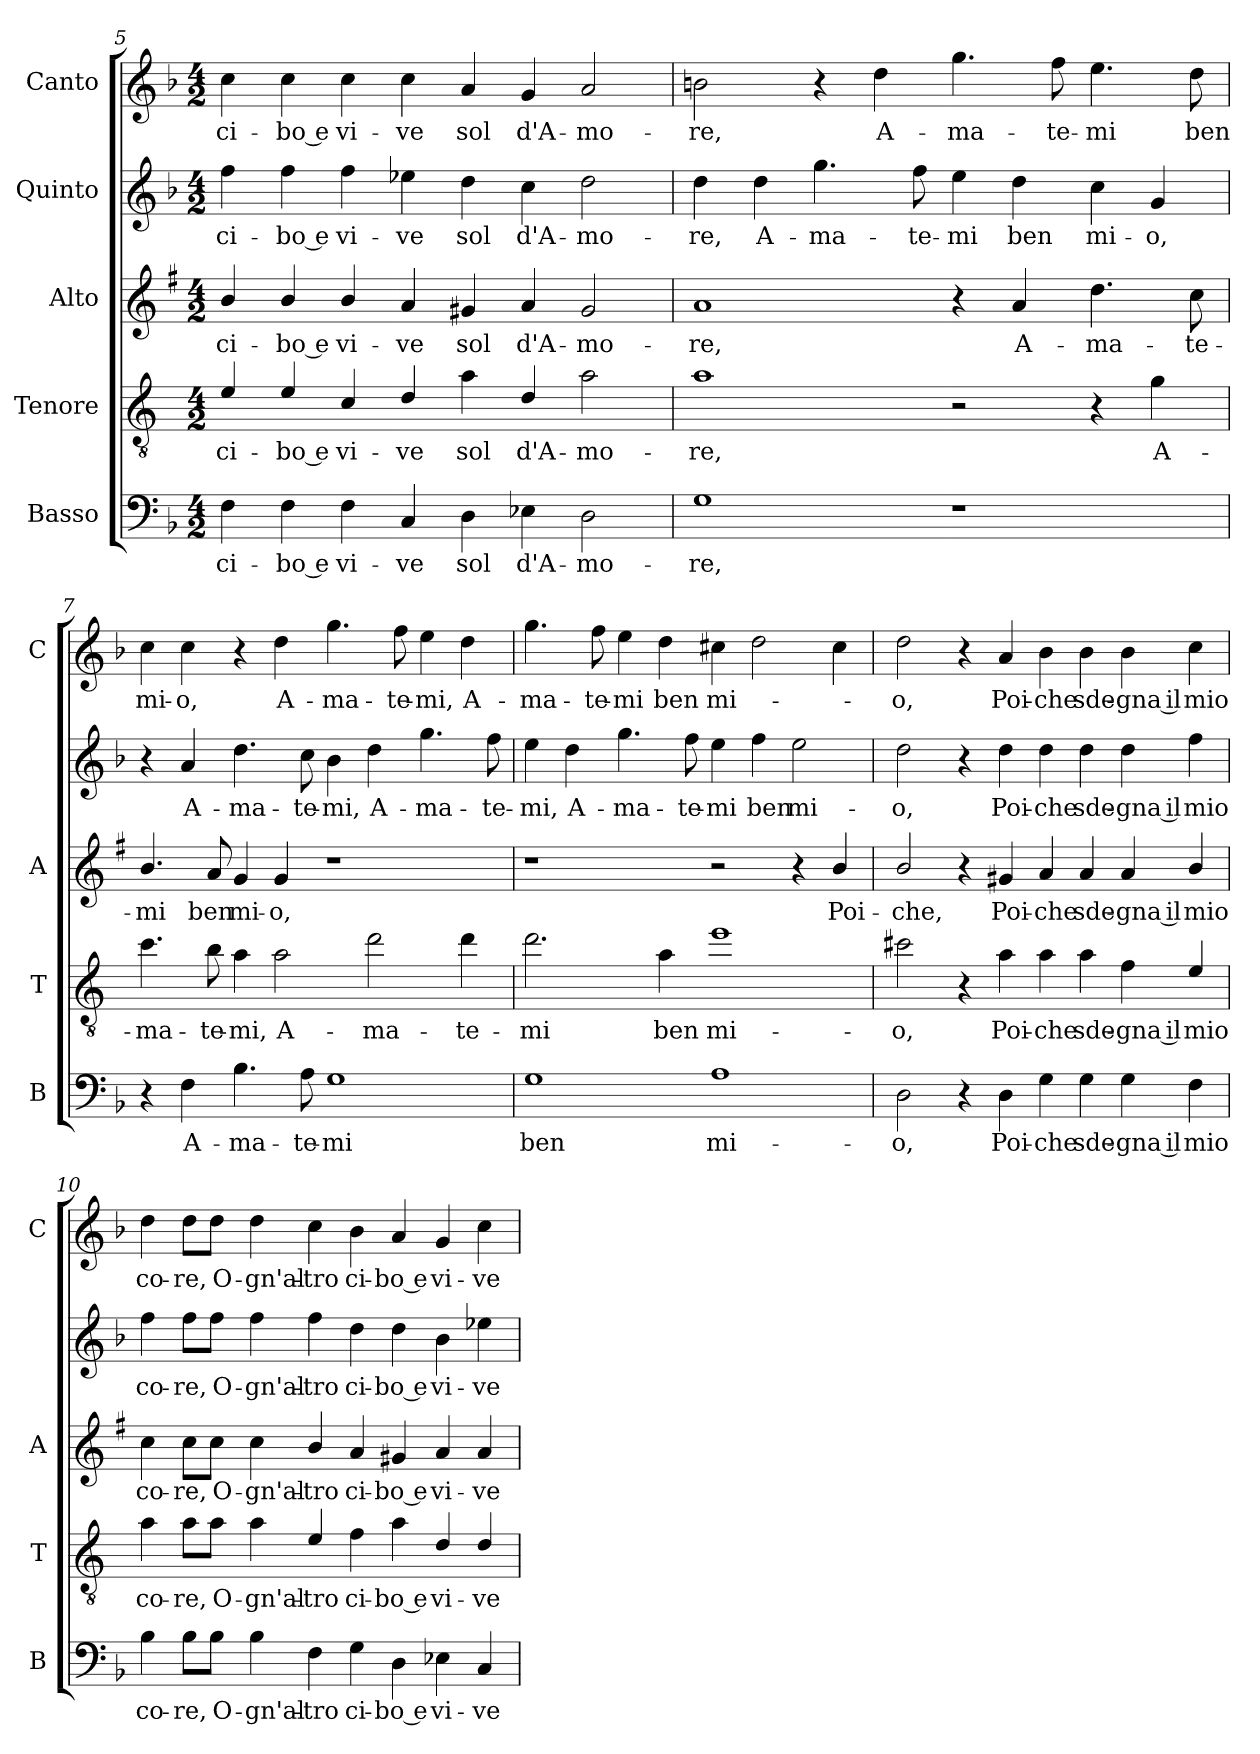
**kern	**text	**kern	**text	**kern	**text	**kern	**text	**kern	**text
*part5	*part5	*part4	*part4	*part3	*part3	*part2	*part2	*part1	*part1
*staff5	*staff5	*staff4	*staff4	*staff3	*staff3	*staff2	*staff2	*staff1	*staff1
*I"Basso	*	*I"Tenore	*	*I"Alto	*	*I"Quinto	*	*I"Canto	*
*I'B	*	*I'T	*	*I'A	*	*	*	*I'C	*
*clefF4	*	*clefGv2	*	*clefG2	*	*clefG2	*	*clefG2	*
*	*	*ITrd4c7	*	*ITrd1c2	*	*	*	*	*
*k[b-]	*	*k[b-]	*	*k[b-]	*	*k[b-]	*	*k[b-]	*
*F:	*	*F:	*	*F:	*	*F:	*	*F:	*
*M4/2	*	*M4/2	*	*M4/2	*	*M4/2	*	*M4/2	*
=5	=5	=5	=5	=5	=5	=5	=5	=5	=5
!	!LO:LY:b	!	!LO:LY:b	!	!LO:LY:b	!	!LO:LY:b	!	!LO:LY:b
4F\	ci-	4A/	ci-	4a/	ci-	4ff\	ci-	4cc\	ci-
!	!LO:LY:b	!	!LO:LY:b	!	!LO:LY:b	!	!LO:LY:b	!	!LO:LY:b
4F\	-bo e	4A/	-bo e	4a/	-bo e	4ff\	-bo e	4cc\	-bo e
!	!LO:LY:b	!	!LO:LY:b	!	!LO:LY:b	!	!LO:LY:b	!	!LO:LY:b
4F\	vi-	4F/	vi-	4a/	vi-	4ff\	vi-	4cc\	vi-
!	!LO:LY:b	!	!LO:LY:b	!	!LO:LY:b	!	!LO:LY:b	!	!LO:LY:b
4C/	-ve	4G/	-ve	4g/	-ve	4ee-X\	-ve	4cc\	-ve
!	!LO:LY:b	!	!LO:LY:b	!	!LO:LY:b	!	!LO:LY:b	!	!LO:LY:b
4D\	sol	4d\	sol	4f#X/	sol	4dd\	sol	4a/	sol
!	!LO:LY:b	!	!LO:LY:b	!	!LO:LY:b	!	!LO:LY:b	!	!LO:LY:b
4E-X\	d'A-	4G/	d'A-	4g/	d'A-	4cc\	d'A-	4g/	d'A-
!	!LO:LY:b	!	!LO:LY:b	!	!LO:LY:b	!	!LO:LY:b	!	!LO:LY:b
2D\	-mo-	2d\	-mo-	2f#/	-mo-	2dd\	-mo-	2a/	-mo-
=6	=6	=6	=6	=6	=6	=6	=6	=6	=6
!	!LO:LY:b	!	!LO:LY:b	!	!LO:LY:b	!	!LO:LY:b	!	!LO:LY:b
1G	-re,	1d	-re,	1g	-re,	4dd\	-re,	2bn\	-re,
!	!	!	!	!	!	!	!LO:LY:b	!	!
.	.	.	.	.	.	4dd\	A-	.	.
!	!	!	!	!	!	!	!LO:LY:b	!	!
.	.	.	.	.	.	4.gg\	-ma-	4r	.
!	!	!	!	!	!	!	!	!	!LO:LY:b
.	.	.	.	.	.	.	.	4dd\	A-
!	!	!	!	!	!	!	!LO:LY:b	!	!
.	.	.	.	.	.	8ff\	-te-	.	.
!	!	!	!	!	!	!	!LO:LY:b	!	!LO:LY:b
1r	.	2r	.	4r	.	4ee\	-mi	4.gg\	-ma-
!	!	!	!	!	!LO:LY:b	!	!LO:LY:b	!	!
.	.	.	.	4g/	A-	4dd\	ben	.	.
!	!	!	!	!	!	!	!	!	!LO:LY:b
.	.	.	.	.	.	.	.	8ff\	-te-
!	!	!	!	!	!LO:LY:b	!	!LO:LY:b	!	!LO:LY:b
.	.	4r	.	4.cc\	-ma-	4cc\	mi-	4.ee\	-mi
!	!	!	!LO:LY:b	!	!	!	!LO:LY:b	!	!
.	.	4c\	A-	.	.	4g/	-o,	.	.
!	!	!	!	!	!LO:LY:b	!	!	!	!LO:LY:b
.	.	.	.	8b-\	-te-	.	.	8dd\	ben
!!LO:LB:g=z
=7	=7	=7	=7	=7	=7	=7	=7	=7	=7
!	!	!	!LO:LY:b	!	!LO:LY:b	!	!	!	!LO:LY:b
4r	.	4.f\	-ma-	4.a/	-mi	4r	.	4cc\	mi-
!	!LO:LY:b	!	!	!	!	!	!LO:LY:b	!	!LO:LY:b
4F\	A-	.	.	.	.	4a/	A-	4cc\	-o,
!	!	!	!LO:LY:b	!	!LO:LY:b	!	!	!	!
.	.	8e\	-te-	8g/	ben	.	.	.	.
!	!LO:LY:b	!	!LO:LY:b	!	!LO:LY:b	!	!LO:LY:b	!	!
4.B-\	-ma-	4d\	-mi,	4f/	mi-	4.dd\	-ma-	4r	.
!	!	!	!LO:LY:b	!	!LO:LY:b	!	!	!	!LO:LY:b
.	.	2d\	A-	4f/	-o,	.	.	4dd\	A-
!	!LO:LY:b	!	!	!	!	!	!LO:LY:b	!	!
8A\	-te-	.	.	.	.	8cc\	-te-	.	.
!	!LO:LY:b	!	!	!	!	!	!LO:LY:b	!	!LO:LY:b
1G	-mi	.	.	1r	.	4b-\	-mi,	4.gg\	-ma-
!	!	!	!LO:LY:b	!	!	!	!LO:LY:b	!	!
.	.	2g\	-ma-	.	.	4dd\	A-	.	.
!	!	!	!	!	!	!	!	!	!LO:LY:b
.	.	.	.	.	.	.	.	8ff\	-te-
!	!	!	!	!	!	!	!LO:LY:b	!	!LO:LY:b
.	.	.	.	.	.	4.gg\	-ma-	4ee\	-mi,
!	!	!	!LO:LY:b	!	!	!	!	!	!LO:LY:b
.	.	4g\	-te-	.	.	.	.	4dd\	A-
!	!	!	!	!	!	!	!LO:LY:b	!	!
.	.	.	.	.	.	8ff\	-te-	.	.
=8	=8	=8	=8	=8	=8	=8	=8	=8	=8
!	!LO:LY:b	!	!LO:LY:b	!	!	!	!LO:LY:b	!	!LO:LY:b
1G	ben	2.g\	-mi	1r	.	4ee\	-mi,	4.gg\	-ma-
!	!	!	!	!	!	!	!LO:LY:b	!	!
.	.	.	.	.	.	4dd\	A-	.	.
!	!	!	!	!	!	!	!	!	!LO:LY:b
.	.	.	.	.	.	.	.	8ff\	-te-
!	!	!	!	!	!	!	!LO:LY:b	!	!LO:LY:b
.	.	.	.	.	.	4.gg\	-ma-	4ee\	-mi
!	!	!	!LO:LY:b	!	!	!	!	!	!LO:LY:b
.	.	4d\	ben	.	.	.	.	4dd\	ben
!	!	!	!	!	!	!	!LO:LY:b	!	!
.	.	.	.	.	.	8ff\	-te-	.	.
!	!LO:LY:b	!	!LO:LY:b	!	!	!	!LO:LY:b	!	!LO:LY:b
1A	mi-	1a	mi-	2r	.	4ee\	-mi	4cc#X\	mi-
!	!	!	!	!	!	!	!LO:LY:b	!	!
.	.	.	.	.	.	4ff\	ben	2dd\	.
!	!	!	!	!	!	!	!LO:LY:b	!	!
.	.	.	.	4r	.	2ee\	mi-	.	.
!	!	!	!	!	!LO:LY:b	!	!	!	!
.	.	.	.	4a/	Poi-	.	.	4cc#\	.
=9	=9	=9	=9	=9	=9	=9	=9	=9	=9
!	!LO:LY:b	!	!LO:LY:b	!	!LO:LY:b	!	!LO:LY:b	!	!LO:LY:b
2D\	-o,	2f#X\	-o,	2a/	-che,	2dd\	-o,	2dd\	-o,
4r	.	4r	.	4r	.	4r	.	4r	.
!	!LO:LY:b	!	!LO:LY:b	!	!LO:LY:b	!	!LO:LY:b	!	!LO:LY:b
4D\	Poi-	4d\	Poi-	4f#X/	Poi-	4dd\	Poi-	4a/	Poi-
!	!LO:LY:b	!	!LO:LY:b	!	!LO:LY:b	!	!LO:LY:b	!	!LO:LY:b
4G\	-che	4d\	-che	4g/	-che	4dd\	-che	4b-\	-che
!	!LO:LY:b	!	!LO:LY:b	!	!LO:LY:b	!	!LO:LY:b	!	!LO:LY:b
4G\	sde-	4d\	sde-	4g/	sde-	4dd\	sde-	4b-\	sde-
!	!LO:LY:b	!	!LO:LY:b	!	!LO:LY:b	!	!LO:LY:b	!	!LO:LY:b
4G\	-gna il	4B-\	-gna il	4g/	-gna il	4dd\	-gna il	4b-\	-gna il
!	!LO:LY:b	!	!LO:LY:b	!	!LO:LY:b	!	!LO:LY:b	!	!LO:LY:b
4F\	mio	4A/	mio	4a/	mio	4ff\	mio	4cc\	mio
!!LO:PB:g=z
=10	=10	=10	=10	=10	=10	=10	=10	=10	=10
!	!LO:LY:b	!	!LO:LY:b	!	!LO:LY:b	!	!LO:LY:b	!	!LO:LY:b
4B-\	co-	4d\	co-	4b-\	co-	4ff\	co-	4dd\	co-
!	!LO:LY:b	!	!LO:LY:b	!	!LO:LY:b	!	!LO:LY:b	!	!LO:LY:b
8B-\L	-re,	8d\L	-re,	8b-\L	-re,	8ff\L	-re,	8dd\L	-re,
!	!LO:LY:b	!	!LO:LY:b	!	!LO:LY:b	!	!LO:LY:b	!	!LO:LY:b
8B-\J	O-	8d\J	O-	8b-\J	O-	8ff\J	O-	8dd\J	O-
!	!LO:LY:b	!	!LO:LY:b	!	!LO:LY:b	!	!LO:LY:b	!	!LO:LY:b
4B-\	-gn'al-	4d\	-gn'al-	4b-\	-gn'al-	4ff\	-gn'al-	4dd\	-gn'al-
!	!LO:LY:b	!	!LO:LY:b	!	!LO:LY:b	!	!LO:LY:b	!	!LO:LY:b
4F\	-tro	4A/	-tro	4a/	-tro	4ff\	-tro	4cc\	-tro
!	!LO:LY:b	!	!LO:LY:b	!	!LO:LY:b	!	!LO:LY:b	!	!LO:LY:b
4G\	ci-	4B-\	ci-	4g/	ci-	4dd\	ci-	4b-\	ci-
!	!LO:LY:b	!	!LO:LY:b	!	!LO:LY:b	!	!LO:LY:b	!	!LO:LY:b
4D\	-bo e	4d\	-bo e	4f#X/	-bo e	4dd\	-bo e	4a/	-bo e
!	!LO:LY:b	!	!LO:LY:b	!	!LO:LY:b	!	!LO:LY:b	!	!LO:LY:b
4E-X\	vi-	4G/	vi-	4g/	vi-	4b-\	vi-	4g/	vi-
!	!LO:LY:b	!	!LO:LY:b	!	!LO:LY:b	!	!LO:LY:b	!	!LO:LY:b
4C/	-ve	4G/	-ve	4g/	-ve	4ee-X\	-ve	4cc\	-ve
=	=	=	=	=	=	=	=	=	=
*-	*-	*-	*-	*-	*-	*-	*-	*-	*-
